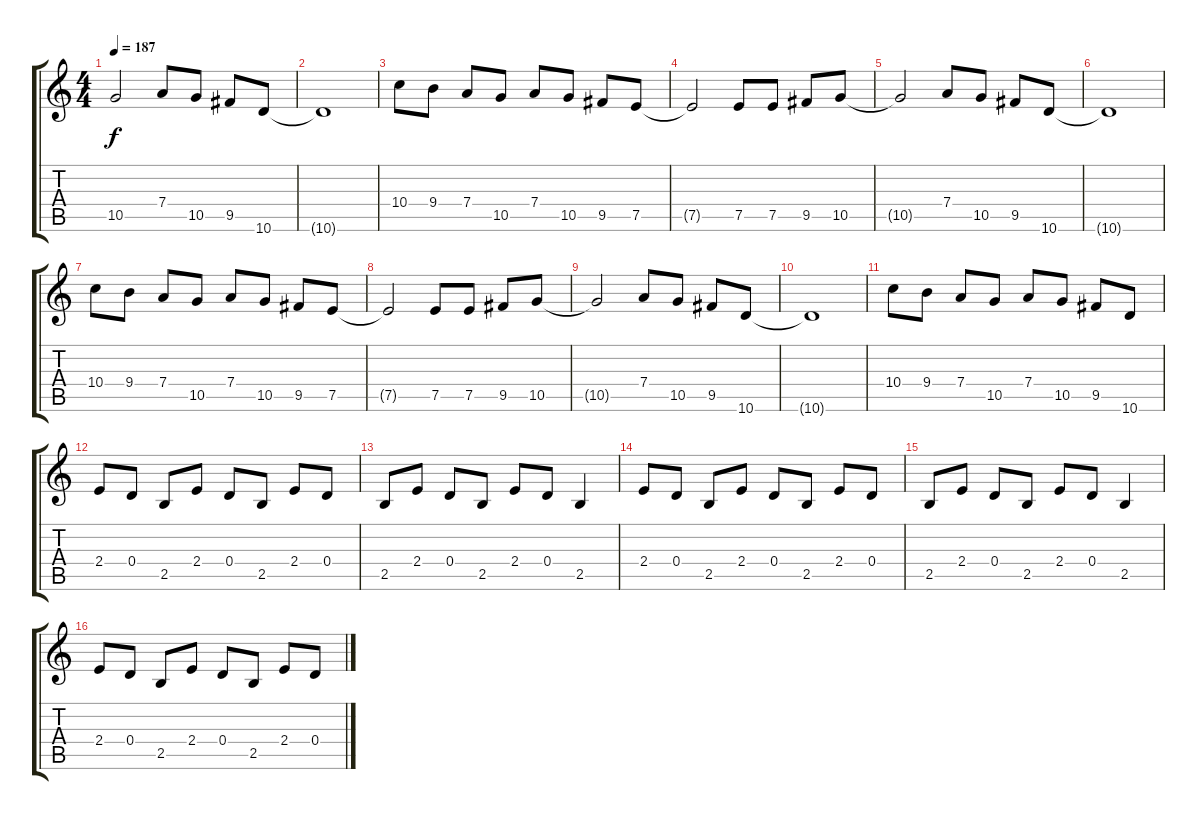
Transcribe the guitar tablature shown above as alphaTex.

\track "" {instrument overdrivenguitar}
\staff {score tabs}
\tuning (E4 B3 G3 D3 A2 E2) {hide}
\ts (4 4)
\tempo 187
\clef g2
\ks c
10.5{t}.2{dy f} 7.4.8 10.5.8 9.5.8 10.6.8 |
10.6{t}.1 |
10.4.8 9.4.8 7.4.8 10.5.8 7.4.8 10.5.8 9.5.8 7.5.8 |
7.5{t}.2 7.5.8 7.5.8 9.5.8 10.5.8 |
10.5{t}.2 7.4.8 10.5.8 9.5.8 10.6.8 |
10.6{t}.1 |
10.4.8 9.4.8 7.4.8 10.5.8 7.4.8 10.5.8 9.5.8 7.5.8 |
7.5{t}.2 7.5.8 7.5.8 9.5.8 10.5.8 |
10.5{t}.2 7.4.8 10.5.8 9.5.8 10.6.8 |
10.6{t}.1 |
10.4.8 9.4.8 7.4.8 10.5.8 7.4.8 10.5.8 9.5.8 10.6.8 |
2.4.8 0.4.8 2.5.8 2.4.8 0.4.8 2.5.8 2.4.8 0.4.8 |
2.5.8 2.4.8 0.4.8 2.5.8 2.4.8 0.4.8 2.5.4 |
2.4.8 0.4.8 2.5.8 2.4.8 0.4.8 2.5.8 2.4.8 0.4.8 |
2.5.8 2.4.8 0.4.8 2.5.8 2.4.8 0.4.8 2.5.4 |
2.4.8 0.4.8 2.5.8 2.4.8 0.4.8 2.5.8 2.4.8 0.4.8
